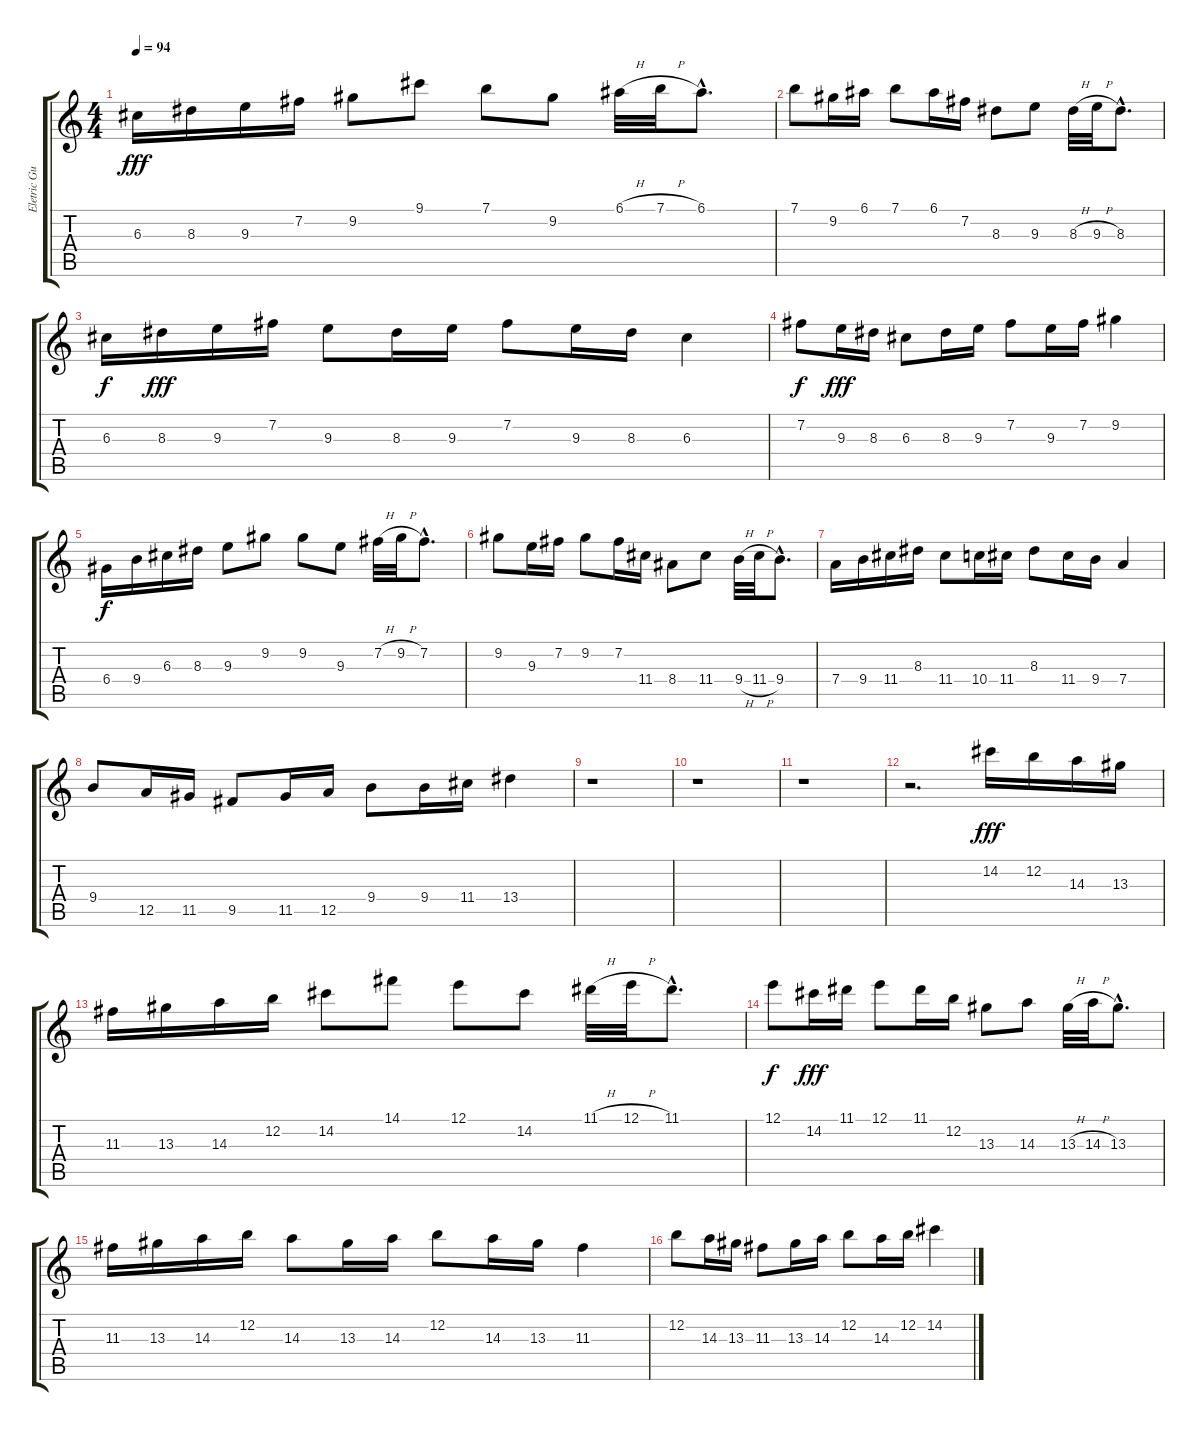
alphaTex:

\track ("Eletric Guitar" "Eletric Gu") {instrument electricguitarclean}
\staff {score tabs}
\tuning (E4 B3 G3 D3 A2 E2) {hide}
\ts (4 4)
\section ("" "")
\tempo 94
\clef g2
\ks c
6.3.16{dy fff instrument electricguitarclean} 8.3.16 9.3.16 7.2.16 9.2.8 9.1.8 7.1.8 9.2.8 6.1{h}.32 7.1{h}.32 6.1{hac}.8{d} |
7.1.8 9.2.16 6.1.16 7.1.8 6.1.16 7.2.16 8.3.8 9.3.8 8.3{h}.32 9.3{h}.32 8.3{hac}.8{d} |
6.3.16{dy f} 8.3.16{dy fff} 9.3.16 7.2.16 9.3.8 8.3.16 9.3.16 7.2.8 9.3.16 8.3.16 6.3.4 |
7.2.8{dy f} 9.3.16{dy fff} 8.3.16 6.3.8 8.3.16 9.3.16 7.2.8 9.3.16 7.2.16 9.2.4 |
6.4.16{dy f} 9.4.16 6.3.16 8.3.16 9.3.8 9.2.8 9.2.8 9.3.8 7.2{h}.32 9.2{h}.32 7.2{hac}.8{d} |
9.2.8 9.3.16 7.2.16 9.2.8 7.2.16 11.4.16 8.4.8 11.4.8 9.4{h}.32 11.4{h}.32 9.4{hac}.8{d} |
7.4.16 9.4.16 11.4.16 8.3.16 11.4.8 10.4.16 11.4.16 8.3.8 11.4.16 9.4.16 7.4.4 |
9.4.8 12.5.16 11.5.16 9.5.8 11.5.16 12.5.16 9.4.8 9.4.16 11.4.16 13.4.4 |
r.1 |
r.1 |
r.1 |
r.2{d} 14.2.16{dy fff} 12.2.16 14.3.16 13.3.16 |
11.3.16 13.3.16 14.3.16 12.2.16 14.2.8 14.1.8 12.1.8 14.2.8 11.1{h}.32 12.1{h}.32 11.1{hac}.8{d} |
12.1.8{dy f} 14.2.16{dy fff} 11.1.16 12.1.8 11.1.16 12.2.16 13.3.8 14.3.8 13.3{h}.32 14.3{h}.32 13.3{hac}.8{d} |
11.3.16 13.3.16 14.3.16 12.2.16 14.3.8 13.3.16 14.3.16 12.2.8 14.3.16 13.3.16 11.3.4 |
12.2.8 14.3.16 13.3.16 11.3.8 13.3.16 14.3.16 12.2.8 14.3.16 12.2.16 14.2.4
